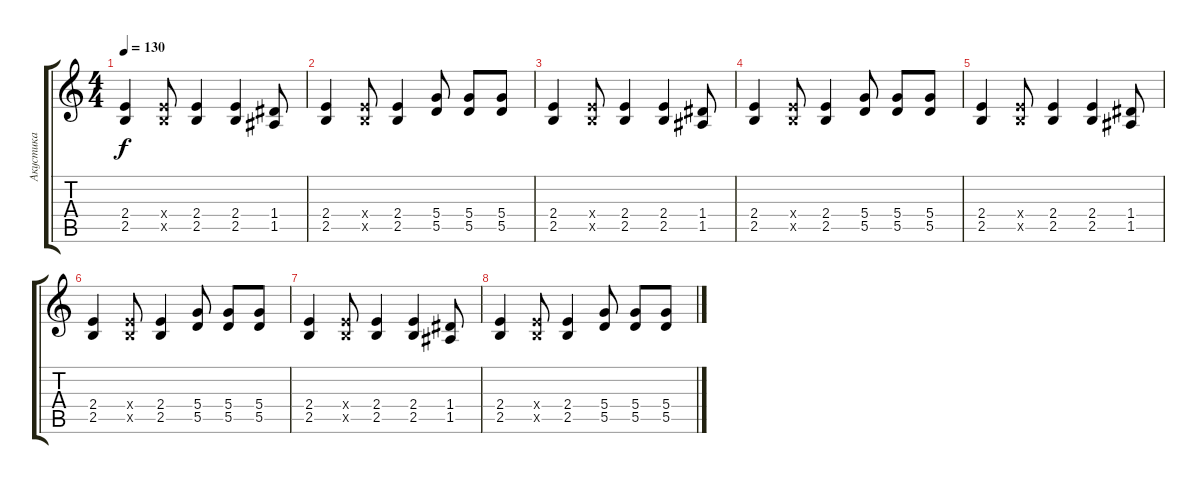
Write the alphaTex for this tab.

\track ("Акустика" "Акустика") {instrument acousticguitarsteel}
\staff {score tabs}
\tuning (E4 B3 G3 D3 A2 E2) {hide}
\ts (4 4)
\tempo 130
\clef g2
\ks c
(2.4 2.5).4{dy f instrument acousticguitarsteel} (2.4{x} 2.5{x}).8 (2.4 2.5).4 (2.4 2.5).4 (1.4 1.5).8 |
(2.4 2.5).4 (2.4{x} 2.5{x}).8 (2.4 2.5).4 (5.4 5.5).8 (5.4 5.5).8 (5.4 5.5).8 |
(2.4 2.5).4 (2.4{x} 2.5{x}).8 (2.4 2.5).4 (2.4 2.5).4 (1.4 1.5).8 |
(2.4 2.5).4 (2.4{x} 2.5{x}).8 (2.4 2.5).4 (5.4 5.5).8 (5.4 5.5).8 (5.4 5.5).8 |
(2.4 2.5).4 (2.4{x} 2.5{x}).8 (2.4 2.5).4 (2.4 2.5).4 (1.4 1.5).8 |
(2.4 2.5).4 (2.4{x} 2.5{x}).8 (2.4 2.5).4 (5.4 5.5).8 (5.4 5.5).8 (5.4 5.5).8 |
(2.4 2.5).4 (2.4{x} 2.5{x}).8 (2.4 2.5).4 (2.4 2.5).4 (1.4 1.5).8 |
(2.4 2.5).4 (2.4{x} 2.5{x}).8 (2.4 2.5).4 (5.4 5.5).8 (5.4 5.5).8 (5.4 5.5).8
